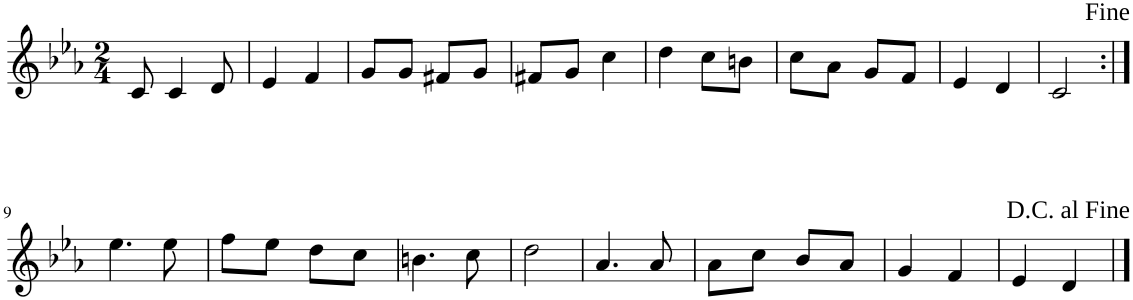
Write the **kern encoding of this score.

**kern
*part1
*staff1
*I"Voice
*clefG2
*k[b-e-a-]
*M2/4
=1
8c/
4c/
8d/
=2
4e-/
4f/
=3
8g/L
8g/J
8f#X/L
8g/J
=4
8f#X/L
8g/J
4cc\
=5
4dd\
8cc\L
8bn\J
=6
8cc\L
8a-\J
8g/L
8f/J
=7
4e-/
4d/
=8
2c/
!LO:TX:a:t=<font face="Times New Roman"/>Fine
!!LO:LB:g=z
=9:|!
4.ee-\
8ee-\
=10
8ff\L
8ee-\J
8dd\L
8cc\J
=11
4.bn\
8cc\
=12
2dd\
=13
4.a-/
8a-/
=14
8a-\L
8cc\J
8b-/L
8a-/J
=15
4g/
4f/
=16
4e-/
4d/
!LO:TX:a:t=<font face="Times New Roman"/>D.C. al Fine
==
*-
